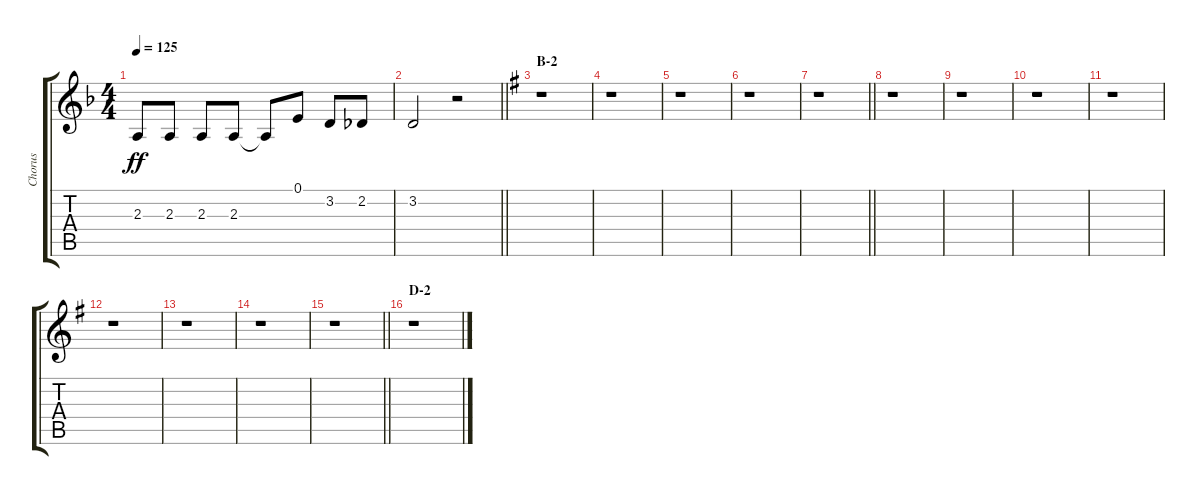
\track ("Chorus" "Chorus") {instrument voiceoohs}
\staff {score tabs}
\tuning (E4 B3 G3 D3 A2 E2) {hide}
\ts (4 4)
\tempo 125
\clef g2
\ks f
2.3.8{dy ff} 2.3.8 2.3.8 2.3.8 2.3{t}.8 0.1.8 3.2.8 2.2.8 |
\barLineRight lightlight
3.2.2 r.2 |
\section ("" "B-2")
\ks g
r.1 |
r.1 |
r.1 |
r.1 |
\barLineRight lightlight
r.1 |
r.1 |
r.1 |
r.1 |
r.1 |
r.1 |
r.1 |
r.1 |
\barLineRight lightlight
r.1 |
\section ("" "D-2")
r.1
